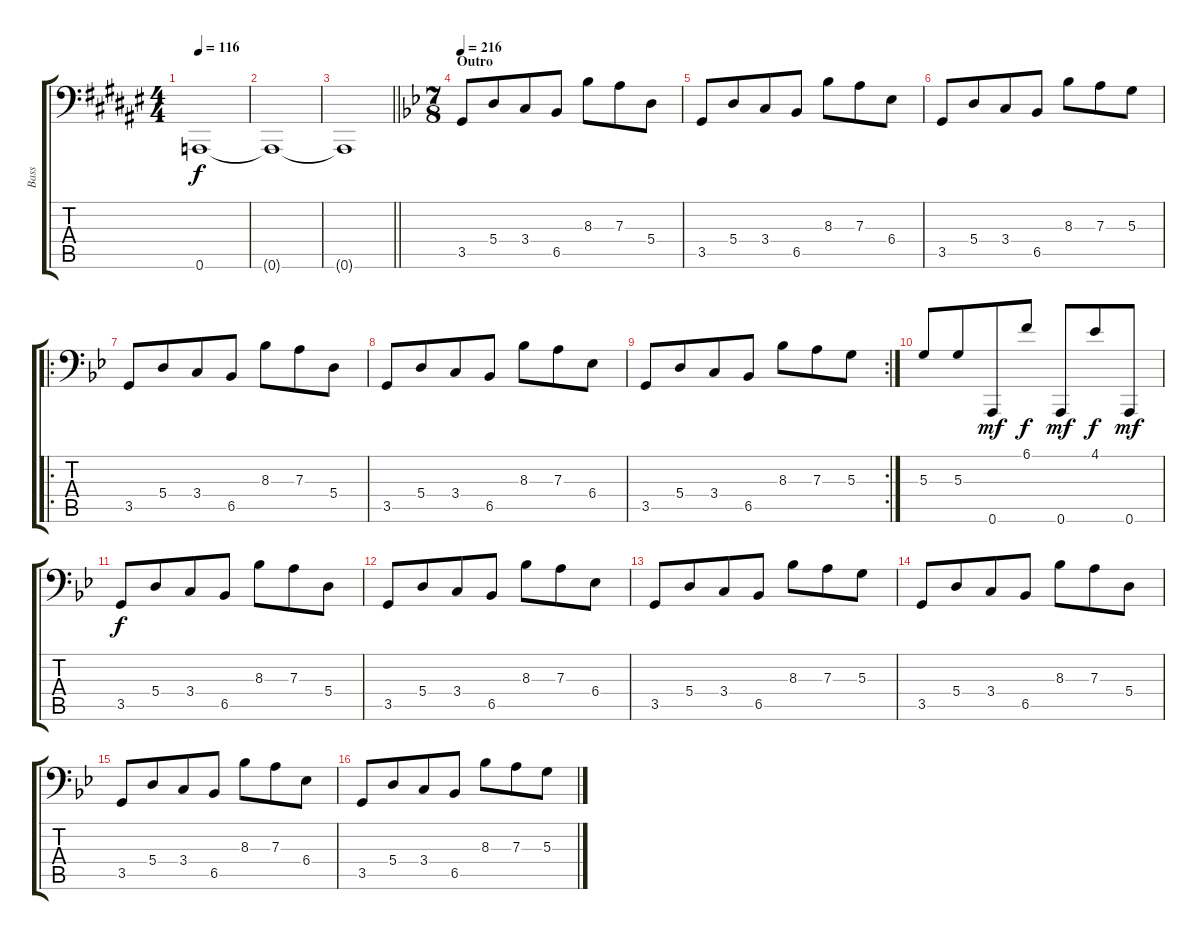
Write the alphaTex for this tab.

\track ("Bass" "Bass") {instrument electricbassfinger}
\staff {score tabs}
\tuning (B2 Gb2 D2 A1 E1 A0) {hide}
\ts (4 4)
\tempo 116
\clef f4
\ks d#minor
0.6.1{dy f} |
0.6{t}.1 |
\barLineRight lightlight
0.6{t}.1 |
\ts (7 8)
\section ("" "Outro")
\tempo 216
\ks gminor
3.5.8 5.4.8 3.4.8 6.5.8 8.3.8 7.3.8 5.4.8 |
3.5.8 5.4.8 3.4.8 6.5.8 8.3.8 7.3.8 6.4.8 |
3.5.8 5.4.8 3.4.8 6.5.8 8.3.8 7.3.8 5.3.8 |
\ro
3.5.8 5.4.8 3.4.8 6.5.8 8.3.8 7.3.8 5.4.8 |
3.5.8 5.4.8 3.4.8 6.5.8 8.3.8 7.3.8 6.4.8 |
\rc 2
3.5.8 5.4.8 3.4.8 6.5.8 8.3.8 7.3.8 5.3.8 |
5.3.8 5.3.8 0.6.8{dy mf} 6.1.8{dy f} 0.6.8{dy mf} 4.1.8{dy f} 0.6.8{dy mf} |
3.5.8{dy f} 5.4.8 3.4.8 6.5.8 8.3.8 7.3.8 5.4.8 |
3.5.8 5.4.8 3.4.8 6.5.8 8.3.8 7.3.8 6.4.8 |
3.5.8 5.4.8 3.4.8 6.5.8 8.3.8 7.3.8 5.3.8 |
3.5.8 5.4.8 3.4.8 6.5.8 8.3.8 7.3.8 5.4.8 |
3.5.8 5.4.8 3.4.8 6.5.8 8.3.8 7.3.8 6.4.8 |
3.5.8 5.4.8 3.4.8 6.5.8 8.3.8 7.3.8 5.3.8
